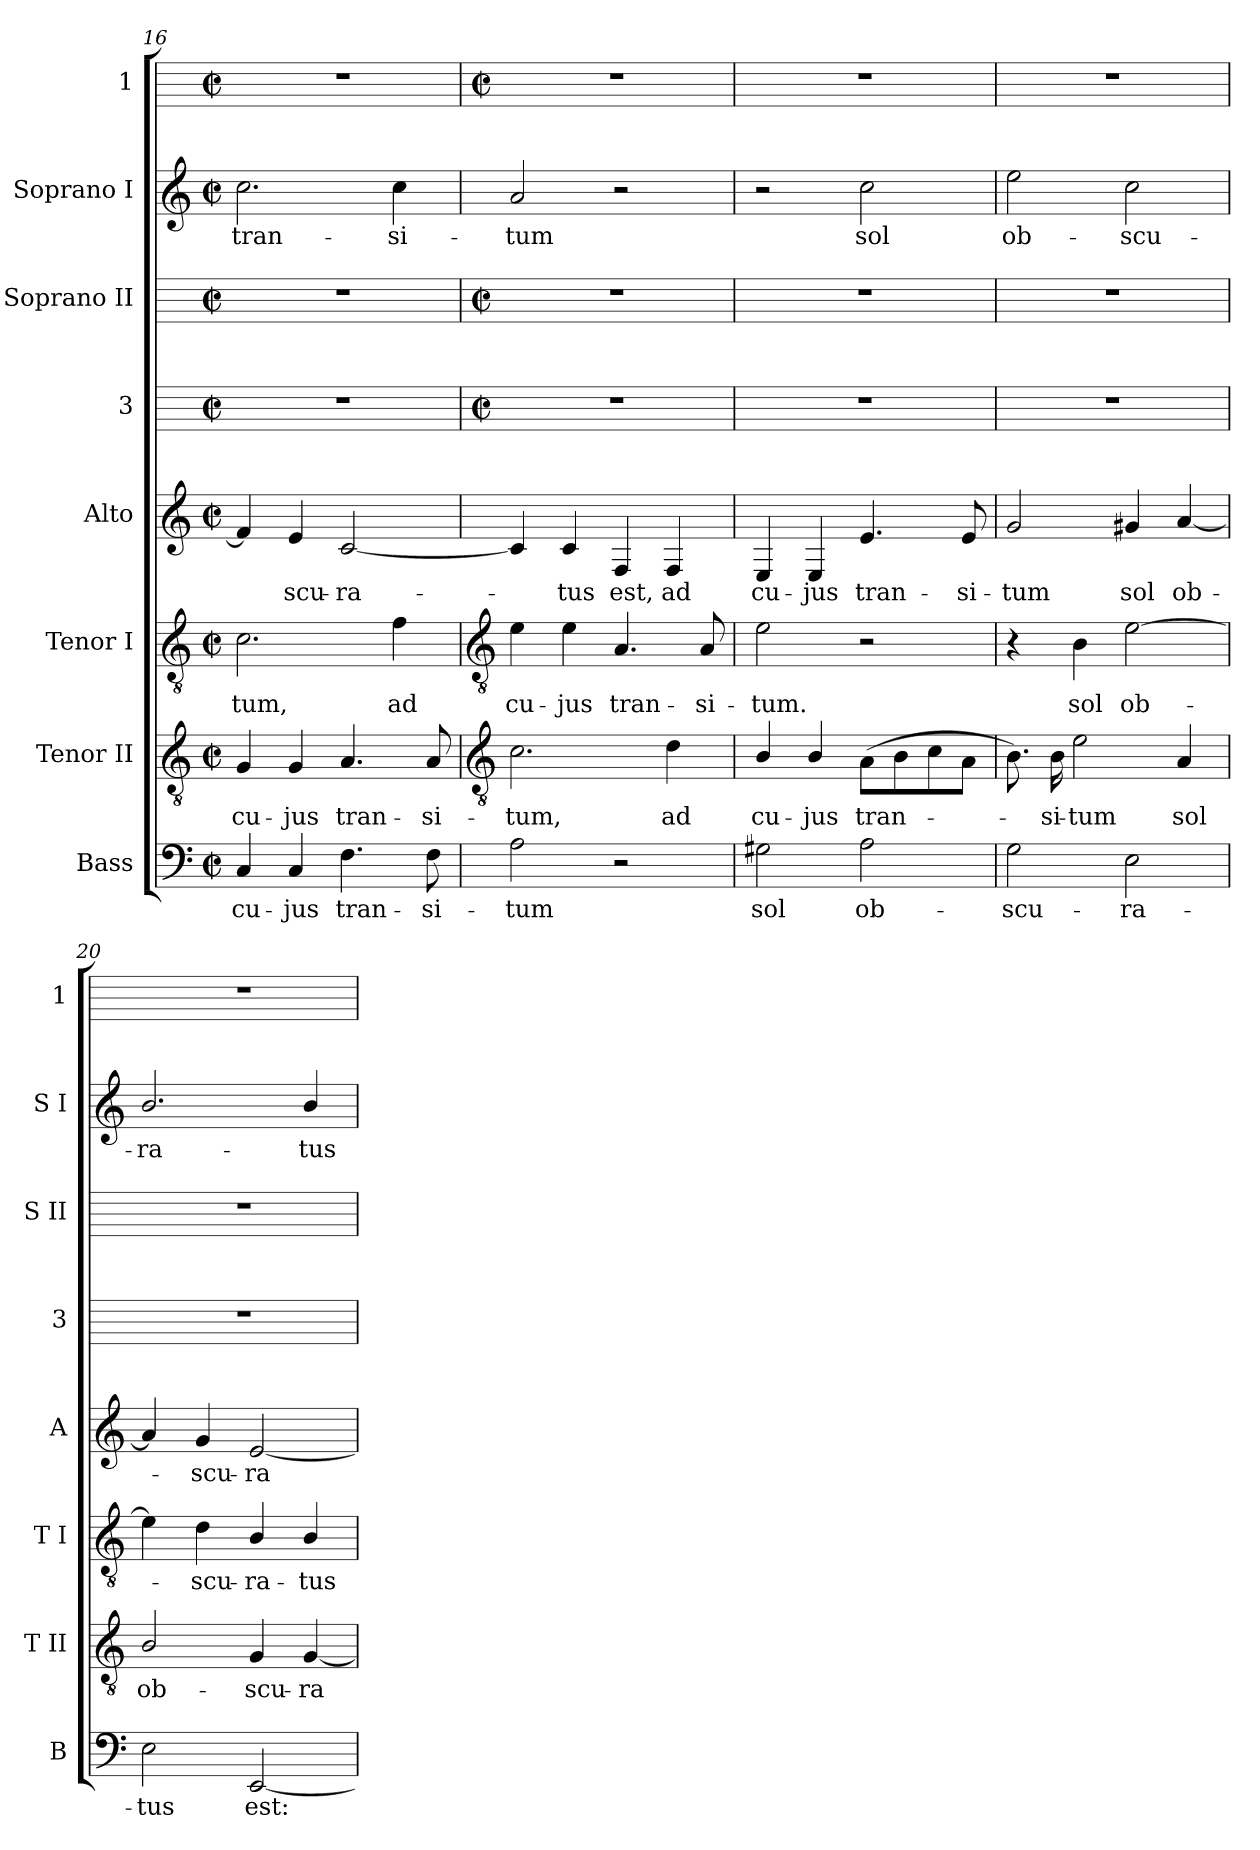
**kern	**text	**kern	**text	**kern	**text	**kern	**text	**kern	**kern	**kern	**text	**kern
*part8	*part8	*part7	*part7	*part6	*part6	*part5	*part5	*part4	*part3	*part2	*part2	*part1
*staff8	*staff8	*staff7	*staff7	*staff6	*staff6	*staff5	*staff5	*staff4	*staff3	*staff2	*staff2	*staff1
*I"Bass	*	*I"Tenor II	*	*I"Tenor I	*	*I"Alto	*	*I"3	*I"Soprano II	*I"Soprano I	*	*I"1
*I'B	*	*I'T II	*	*I'T I	*	*I'A	*	*I'3	*I'S II	*I'S I	*	*I'1
*clefF4	*	*clefGv2	*	*clefGv2	*	*clefG2	*	*	*	*clefG2	*	*
*k[]	*	*k[]	*	*k[]	*	*k[]	*	*	*	*k[]	*	*
*C:	*	*C:	*	*C:	*	*C:	*	*	*	*C:	*	*
*M2/2	*	*M2/2	*	*M2/2	*	*M2/2	*	*M2/2	*M2/2	*M2/2	*	*M2/2
*met(c|)	*	*met(c|)	*	*met(c|)	*	*met(c|)	*	*met(c|)	*met(c|)	*met(c|)	*	*met(c|)
=16	=16	=16	=16	=16	=16	=16	=16	=16	=16	=16	=16	=16
!	!LO:LY:b	!	!LO:LY:b	!	!LO:LY:b	!	!	!	!	!	!LO:LY:b	!
4C	cu-	4G	cu-	2.c	-tum,	4f]	.	1r	1r	2.cc	tran-	1r
!	!LO:LY:b	!	!LO:LY:b	!	!	!	!LO:LY:b	!	!	!	!	!
4C	-jus	4G	-jus	.	.	4e	scu-	.	.	.	.	.
!	!LO:LY:b	!	!LO:LY:b	!	!	!	!LO:LY:b	!	!	!	!	!
4.F	tran-	4.A	tran-	.	.	[2c	-ra-	.	.	.	.	.
!	!	!	!	!	!LO:LY:b	!	!	!	!	!	!LO:LY:b	!
.	.	.	.	4f	ad	.	.	.	.	4cc	-si-	.
!	!LO:LY:b	!	!LO:LY:b	!	!	!	!	!	!	!	!	!
8F	-si-	8A	-si-	.	.	.	.	.	.	.	.	.
!!LO:LB:g=z
=17	=17	=17	=17	=17	=17	=17	=17	=17	=17	=17	=17	=17
*	*	*clefGv2	*	*clefGv2	*	*	*	*	*	*	*	*
*	*	*	*	*	*	*	*	*M2/2	*M2/2	*	*	*M2/2
*	*	*	*	*	*	*	*	*met(c|)	*met(c|)	*	*	*met(c|)
!	!LO:LY:b	!	!LO:LY:b	!	!LO:LY:b	!	!	!	!	!	!LO:LY:b	!
2A	-tum	2.c	-tum,	4e	cu-	4c]	.	1r	1r	2a	-tum	1r
!	!	!	!	!	!LO:LY:b	!	!LO:LY:b	!	!	!	!	!
.	.	.	.	4e	-jus	4c	tus	.	.	.	.	.
!	!	!	!	!	!LO:LY:b	!	!LO:LY:b	!	!	!	!	!
2r	.	.	.	4.A	tran-	4F	est,	.	.	2r	.	.
!	!	!	!LO:LY:b	!	!	!	!LO:LY:b	!	!	!	!	!
.	.	4d	ad	.	.	4F	ad	.	.	.	.	.
!	!	!	!	!	!LO:LY:b	!	!	!	!	!	!	!
.	.	.	.	8AL	-si-	.	.	.	.	.	.	.
=18	=18	=18	=18	=18	=18	=18	=18	=18	=18	=18	=18	=18
!	!LO:LY:b	!	!LO:LY:b	!	!LO:LY:b	!	!LO:LY:b	!	!	!	!	!
2G#X	sol	4B/	cu-	2e	-tum.	4E	cu-	1r	1r	2r	.	1r
!	!	!	!LO:LY:b	!	!	!	!LO:LY:b	!	!	!	!	!
.	.	4B/	-jus	.	.	4E	-jus	.	.	.	.	.
!	!LO:LY:b	!	!LO:LY:b	!	!	!	!LO:LY:b	!	!	!	!LO:LY:b	!
2A	ob-	(>8AL	tran-	2r	.	4.e	tran-	.	.	2cc	sol	.
.	.	8B	.	.	.	.	.	.	.	.	.	.
.	.	8c	.	.	.	.	.	.	.	.	.	.
!	!	!	!	!	!	!	!LO:LY:b	!	!	!	!	!
.	.	8AJ	.	.	.	8e	-si-	.	.	.	.	.
=19	=19	=19	=19	=19	=19	=19	=19	=19	=19	=19	=19	=19
!	!LO:LY:b	!	!	!	!	!	!LO:LY:b	!	!	!	!LO:LY:b	!
2G	-scu-	8.B)	.	4r	.	2g	-tum	1r	1r	2ee	ob-	1r
!	!	!	!LO:LY:b	!	!	!	!	!	!	!	!	!
.	.	16B	si-	.	.	.	.	.	.	.	.	.
!	!	!	!LO:LY:b	!	!LO:LY:b	!	!	!	!	!	!	!
.	.	2e	-tum	4B	sol	.	.	.	.	.	.	.
!	!LO:LY:b	!	!	!	!LO:LY:b	!	!LO:LY:b	!	!	!	!LO:LY:b	!
2E	-ra-	.	.	[2e	ob-	4g#X	sol	.	.	2cc	-scu-	.
!	!	!	!LO:LY:b	!	!	!	!LO:LY:b	!	!	!	!	!
.	.	4A	sol	.	.	[4a	ob-	.	.	.	.	.
=20	=20	=20	=20	=20	=20	=20	=20	=20	=20	=20	=20	=20
!	!LO:LY:b	!	!LO:LY:b	!	!	!	!	!	!	!	!LO:LY:b	!
2E	-tus	2B/	ob-	4e]	.	4a]	.	1r	1r	2.b/	-ra-	1r
!	!	!	!	!	!LO:LY:b	!	!LO:LY:b	!	!	!	!	!
.	.	.	.	4d	scu-	4g	scu-	.	.	.	.	.
!	!LO:LY:b	!	!LO:LY:b	!	!LO:LY:b	!	!LO:LY:b	!	!	!	!	!
[2EE	est:	4G	-scu-	4B/	-ra-	[2e	-ra-	.	.	.	.	.
!	!	!	!LO:LY:b	!	!LO:LY:b	!	!	!	!	!	!LO:LY:b	!
.	.	[4G	-ra-	4B/	-tus	.	.	.	.	4b/	-tus	.
=	=	=	=	=	=	=	=	=	=	=	=	=
*-	*-	*-	*-	*-	*-	*-	*-	*-	*-	*-	*-	*-
